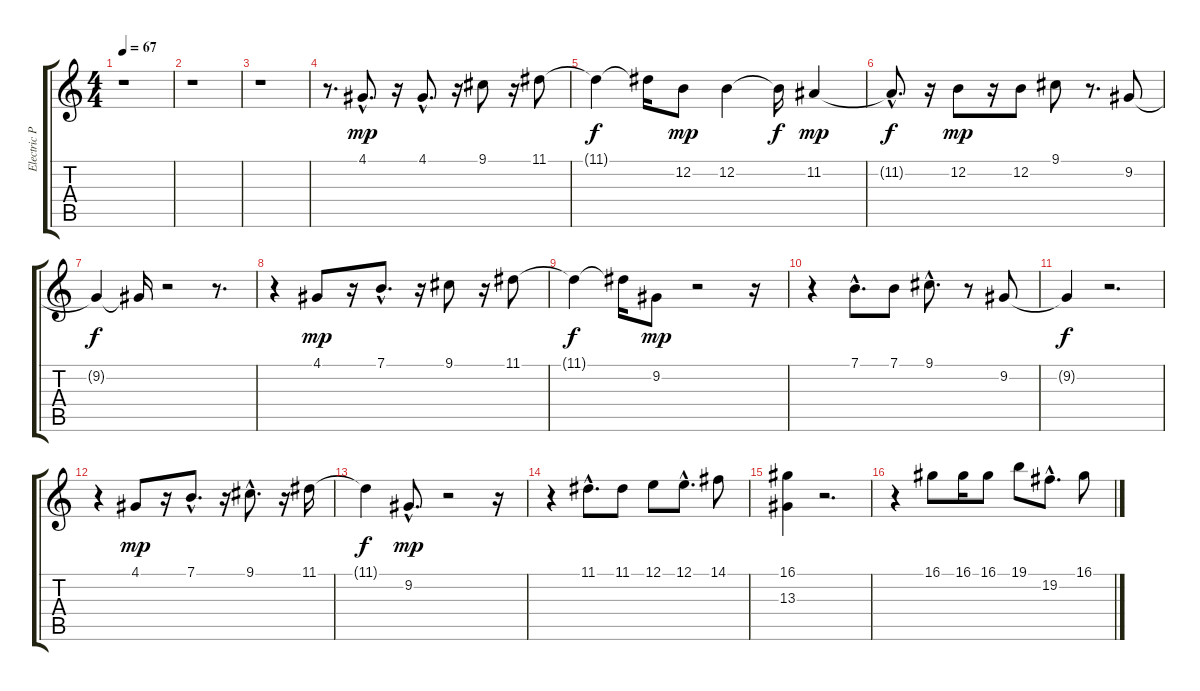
\track ("Electric Piano Mod" "Electric P") {instrument ocarina}
\staff {score tabs}
\tuning (E4 B3 G3 D3 A2 E2) {hide}
\ts (4 4)
\tempo 67
\clef g2
\ks c
r.1{dy mp} |
r.1 |
r.1 |
r.8{d} 4.1{hac}.8{d} r.16 4.1{hac}.8{d} r.16 9.1.8 r.16 11.1.8 |
11.1{t}.4{dy f} 11.1{t}.16 12.2.8{dy mp} 12.2.4 12.2{t}.16{dy f} 11.2.4{dy mp} |
11.2{hac t}.8{d dy f} r.16 12.2.8{dy mp} r.16 12.2.8 9.1.8 r.8{d} 9.2.8 |
9.2{t}.4{dy f} 9.2{t}.16 r.2 r.8{d} |
r.4 4.1.8{dy mp} r.16 7.1{hac}.8{d} r.16 9.1.8 r.16 11.1.8 |
11.1{t}.4{dy f} 11.1{t}.16 9.2.8{dy mp} r.2 r.16 |
r.4 7.1{hac}.8{d} 7.1.8 9.1{hac}.8{d} r.8 9.2.8 |
9.2{t}.4{dy f} r.2{d} |
r.4 4.1.8{dy mp} r.16 7.1{hac}.8{d} r.16 9.1{hac}.8{d} r.16 11.1.16 |
11.1{t}.4{dy f} 9.2{hac}.8{d dy mp} r.2 r.16 |
r.4 11.1{hac}.8{d} 11.1.8 12.1.8 12.1{hac}.8{d} 14.1.8 |
(16.1 13.3).4 r.2{d} |
r.4 16.1.8 16.1.16 16.1.8 19.1.8 19.2{hac}.8{d} 16.1.8
